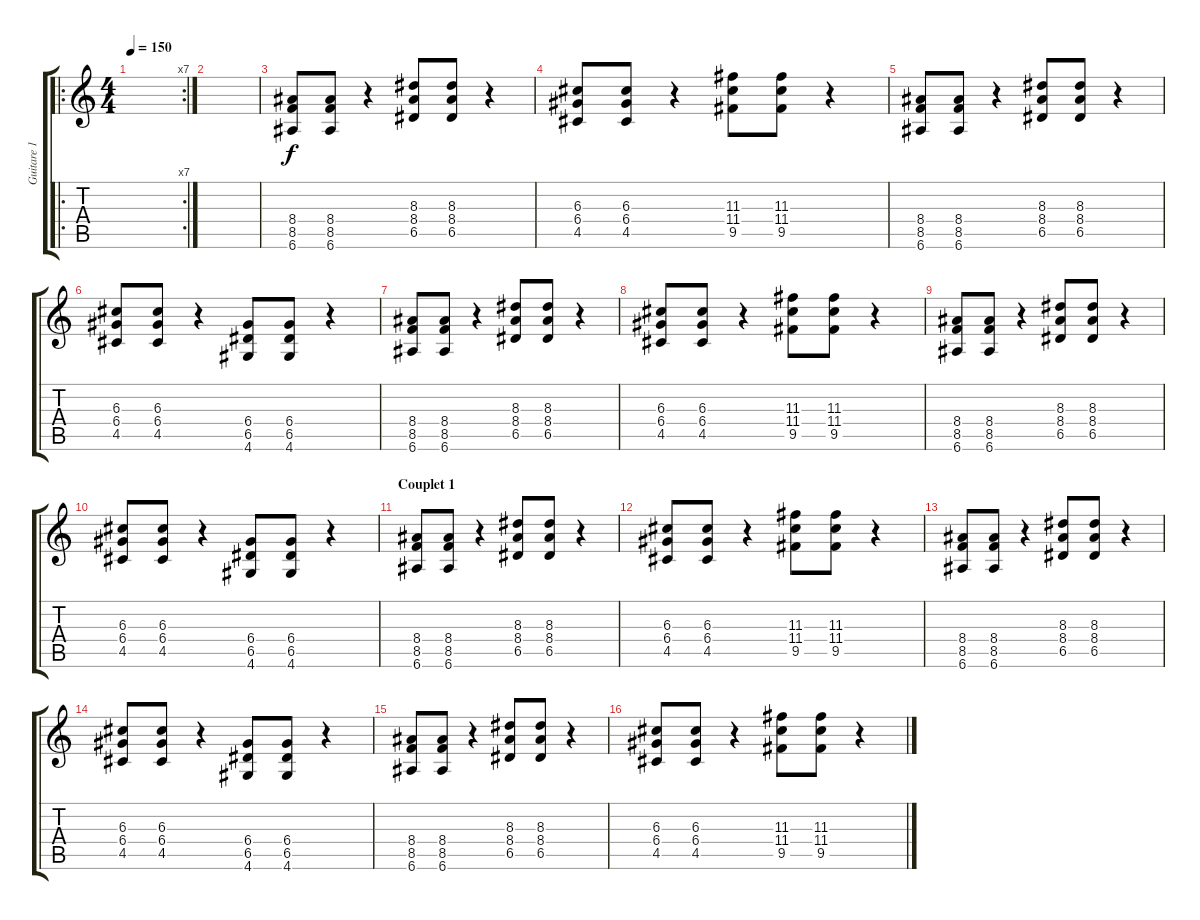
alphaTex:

\track ("Guitare 1" "Guitare 1") {instrument overdrivenguitar}
\staff {score tabs}
\tuning (E4 B3 G3 D3 A2 E2) {hide}
\ro
\rc 7
\ts (4 4)
\tempo 150
\clef g2
\ks c
|
|
(8.4 8.5 6.6).8 (8.4 8.5 6.6).8 r.4 (8.3 8.4 6.5).8 (8.3 8.4 6.5).8 r.4 |
(6.3 6.4 4.5).8 (6.3 6.4 4.5).8 r.4 (11.3 11.4 9.5).8 (11.3 11.4 9.5).8 r.4 |
(8.4 8.5 6.6).8 (8.4 8.5 6.6).8 r.4 (8.3 8.4 6.5).8 (8.3 8.4 6.5).8 r.4 |
(6.3 6.4 4.5).8 (6.3 6.4 4.5).8 r.4 (6.4 6.5 4.6).8 (6.4 6.5 4.6).8 r.4 |
(8.4 8.5 6.6).8 (8.4 8.5 6.6).8 r.4 (8.3 8.4 6.5).8 (8.3 8.4 6.5).8 r.4 |
(6.3 6.4 4.5).8 (6.3 6.4 4.5).8 r.4 (11.3 11.4 9.5).8 (11.3 11.4 9.5).8 r.4 |
(8.4 8.5 6.6).8 (8.4 8.5 6.6).8 r.4 (8.3 8.4 6.5).8 (8.3 8.4 6.5).8 r.4 |
(6.3 6.4 4.5).8 (6.3 6.4 4.5).8 r.4 (6.4 6.5 4.6).8 (6.4 6.5 4.6).8 r.4 |
\section ("" "Couplet 1")
(8.4 8.5 6.6).8 (8.4 8.5 6.6).8 r.4 (8.3 8.4 6.5).8 (8.3 8.4 6.5).8 r.4 |
(6.3 6.4 4.5).8 (6.3 6.4 4.5).8 r.4 (11.3 11.4 9.5).8 (11.3 11.4 9.5).8 r.4 |
(8.4 8.5 6.6).8 (8.4 8.5 6.6).8 r.4 (8.3 8.4 6.5).8 (8.3 8.4 6.5).8 r.4 |
(6.3 6.4 4.5).8 (6.3 6.4 4.5).8 r.4 (6.4 6.5 4.6).8 (6.4 6.5 4.6).8 r.4 |
(8.4 8.5 6.6).8 (8.4 8.5 6.6).8 r.4 (8.3 8.4 6.5).8 (8.3 8.4 6.5).8 r.4 |
(6.3 6.4 4.5).8 (6.3 6.4 4.5).8 r.4 (11.3 11.4 9.5).8 (11.3 11.4 9.5).8 r.4
